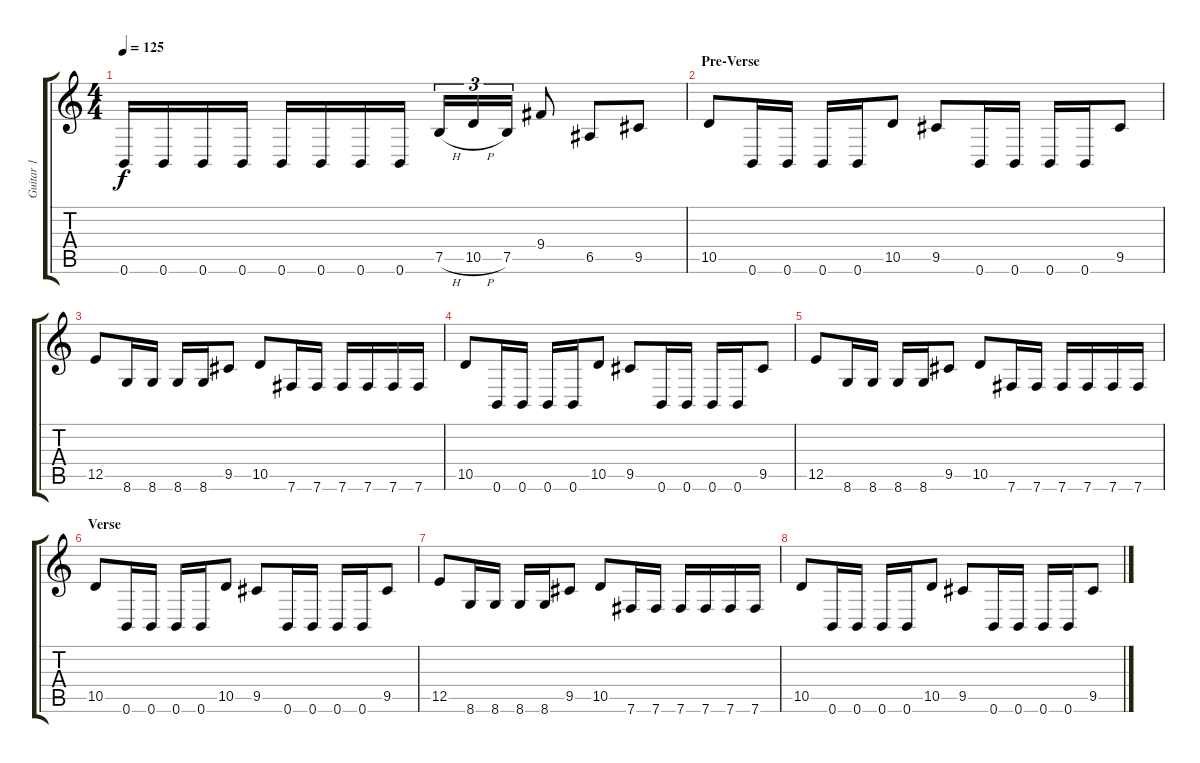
\track ("Guitar 1" "Guitar 1") {instrument distortionguitar}
\staff {score tabs}
\tuning (B3 Gb3 D3 A2 E2 B1) {hide}
\ts (4 4)
\tempo 125
\clef g2
\ks c
0.6.16{dy f} 0.6.16 0.6.16 0.6.16 0.6.16 0.6.16 0.6.16 0.6.16 7.5{h}.16{tu (3 2)} 10.5{h}.16{tu (3 2)} 7.5.16{tu (3 2)} 9.4.8 6.5.8 9.5.8 |
\section ("" "Pre-Verse")
10.5.8 0.6.16 0.6.16 0.6.16 0.6.16 10.5.8 9.5.8 0.6.16 0.6.16 0.6.16 0.6.16 9.5.8 |
12.5.8 8.6.16 8.6.16 8.6.16 8.6.16 9.5.8 10.5.8 7.6.16 7.6.16 7.6.16 7.6.16 7.6.16 7.6.16 |
10.5.8 0.6.16 0.6.16 0.6.16 0.6.16 10.5.8 9.5.8 0.6.16 0.6.16 0.6.16 0.6.16 9.5.8 |
12.5.8 8.6.16 8.6.16 8.6.16 8.6.16 9.5.8 10.5.8 7.6.16 7.6.16 7.6.16 7.6.16 7.6.16 7.6.16 |
\section ("" "Verse")
10.5.8 0.6.16 0.6.16 0.6.16 0.6.16 10.5.8 9.5.8 0.6.16 0.6.16 0.6.16 0.6.16 9.5.8 |
12.5.8 8.6.16 8.6.16 8.6.16 8.6.16 9.5.8 10.5.8 7.6.16 7.6.16 7.6.16 7.6.16 7.6.16 7.6.16 |
10.5.8 0.6.16 0.6.16 0.6.16 0.6.16 10.5.8 9.5.8 0.6.16 0.6.16 0.6.16 0.6.16 9.5.8
